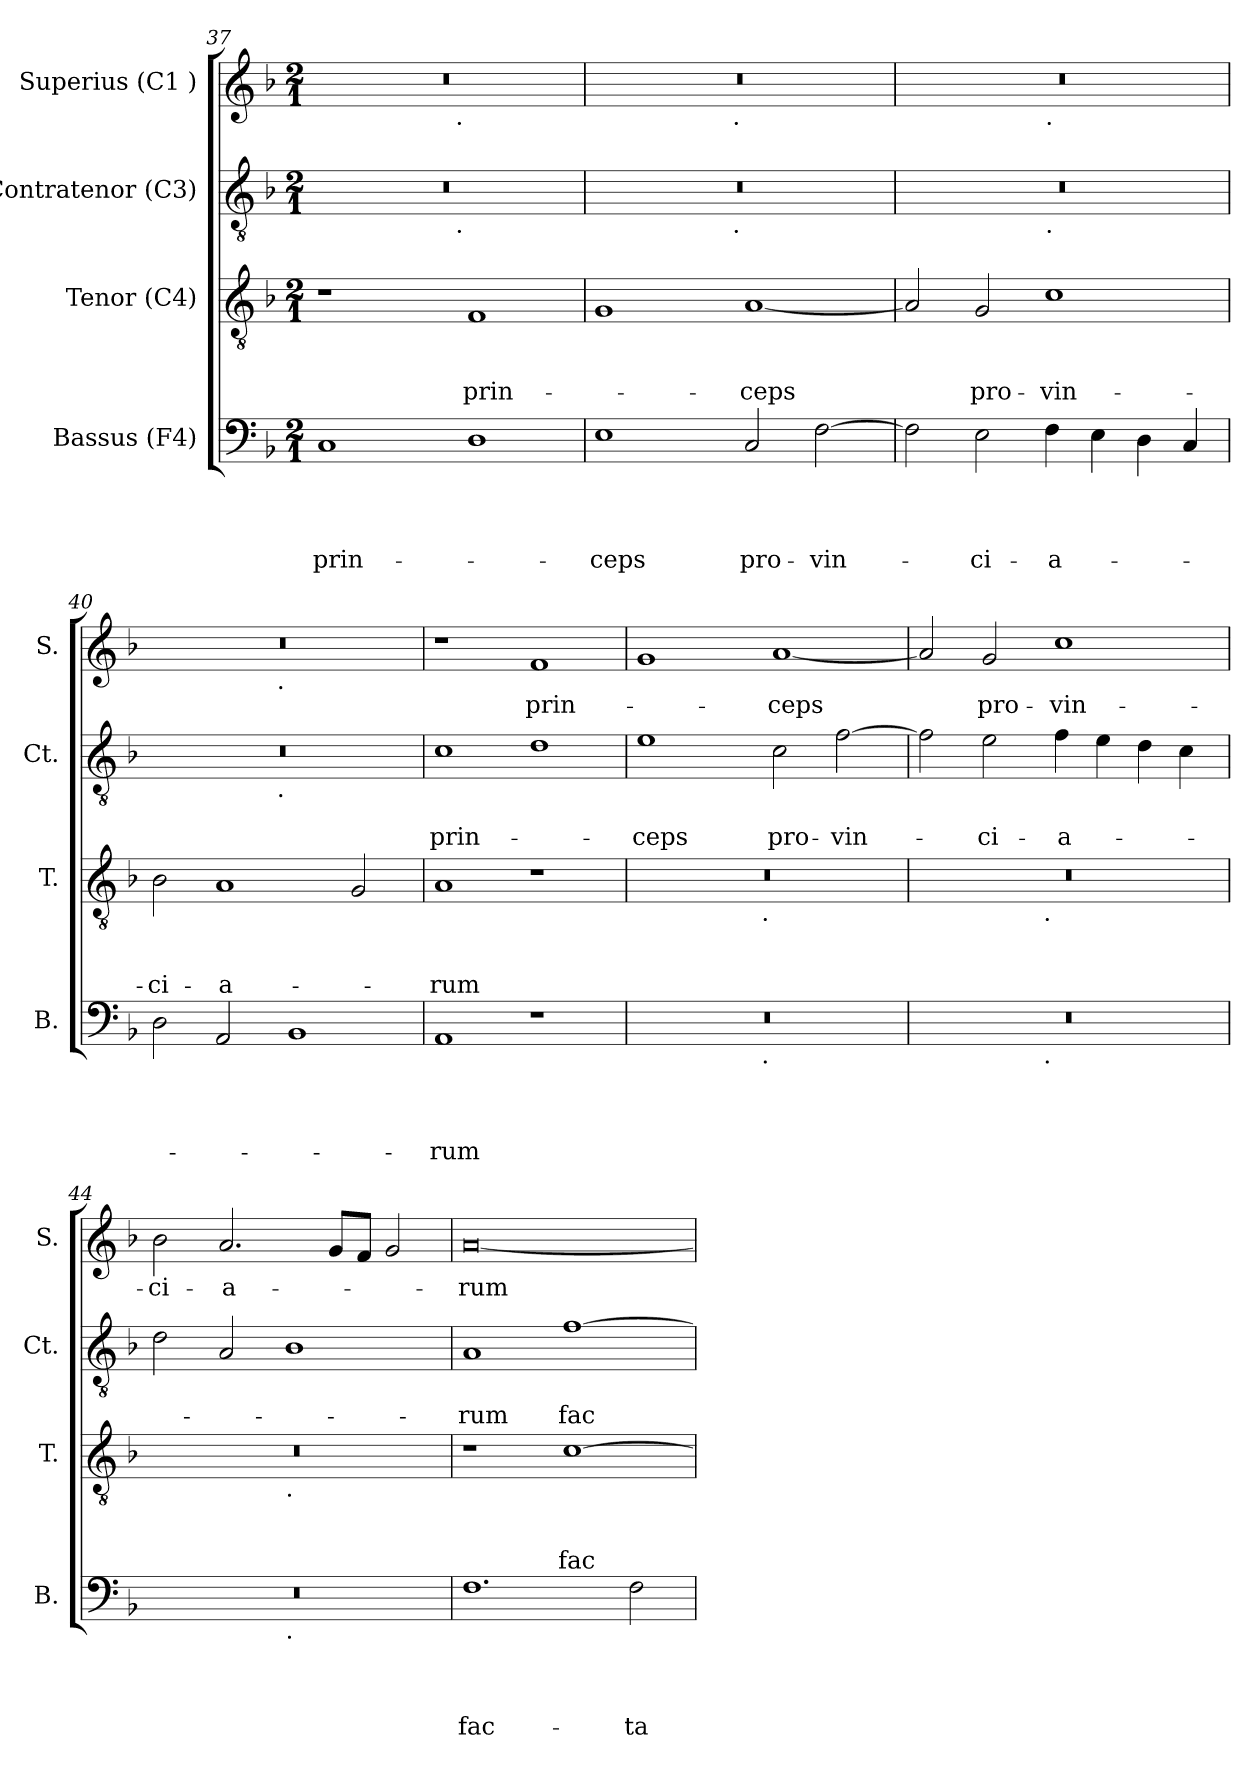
**kern	**text	**text	**text	**text	**kern	**text	**text	**text	**kern	**text	**text	**kern	**text
*part4	*part4	*part4	*part4	*part4	*part3	*part3	*part3	*part3	*part2	*part2	*part2	*part1	*part1
*staff4	*staff4	*staff4	*staff4	*staff4	*staff3	*staff3	*staff3	*staff3	*staff2	*staff2	*staff2	*staff1	*staff1
*I"Bassus (F4)	*	*	*	*	*I"Tenor (C4)	*	*	*	*I"Contratenor (C3)	*	*	*I"Superius (C1 )	*
*I'B.	*	*	*	*	*I'T.	*	*	*	*I'Ct.	*	*	*I'S.	*
*clefF4	*	*	*	*	*clefGv2	*	*	*	*clefGv2	*	*	*clefG2	*
*k[b-]	*	*	*	*	*k[b-]	*	*	*	*k[b-]	*	*	*k[b-]	*
*F:	*	*	*	*	*F:	*	*	*	*F:	*	*	*F:	*
*M2/1	*	*	*	*	*M2/1	*	*	*	*M2/1	*	*	*M2/1	*
=37	=37	=37	=37	=37	=37	=37	=37	=37	=37	=37	=37	=37	=37
!	!	!	!	!LO:LY:b	!	!	!	!	!	!	!	!	!
*	*	*	*	*	*	*	*	*	*^	*	*	*^	*
1C	.	.	.	prin-	1r	.	.	.	0r	2ryy	.	.	0r	2ryy	.
.	.	.	.	.	.	.	.	.	.	4...ryy	.	.	.	4...ryy	.
!	!	!	!	!	!	!	!	!	!	!	!	!	!	!LO:TX:b:t=.	!
!	!	!	!	!	!	!	!	!	!	!LO:TX:b:t=.	!	!	!	!	!
.	.	.	.	.	.	.	.	.	.	1ryy	.	.	.	1ryy	.
!	!	!	!	!	!	!	!	!LO:LY:b	!	!	!	!	!	!	!
1D	.	.	.	.	1F	.	.	prin-	.	.	.	.	.	.	.
.	.	.	.	.	.	.	.	.	.	32ryy	.	.	.	32ryy	.
=38	=38	=38	=38	=38	=38	=38	=38	=38	=38	=38	=38	=38	=38	=38	=38
!	!	!	!	!LO:LY:b	!	!	!	!	!	!	!	!	!	!	!
1E	.	.	.	-ceps	1G	.	.	.	0r	2ryy	.	.	0r	2ryy	.
.	.	.	.	.	.	.	.	.	.	4...ryy	.	.	.	4...ryy	.
!	!	!	!	!	!	!	!	!	!	!	!	!	!	!LO:TX:b:t=.	!
!	!	!	!	!	!	!	!	!	!	!LO:TX:b:t=.	!	!	!	!	!
.	.	.	.	.	.	.	.	.	.	1ryy	.	.	.	1ryy	.
!	!	!	!	!LO:LY:b	!	!	!	!LO:LY:b	!	!	!	!	!	!	!
2C/	.	.	.	pro-	[<1A	.	.	-ceps	.	.	.	.	.	.	.
!	!	!	!	!LO:LY:b	!	!	!	!	!	!	!	!	!	!	!
[<2F\	.	.	.	-vin-	.	.	.	.	.	.	.	.	.	.	.
.	.	.	.	.	.	.	.	.	.	32ryy	.	.	.	32ryy	.
!!LO:PB:g=z	!!
=39	=39	=39	=39	=39	=39	=39	=39	=39	=39	=39	=39	=39	=39	=39	=39
2F\]	.	.	.	.	2A/]	.	.	.	0r	1ryy	.	.	0r	1ryy	.
!	!	!	!	!LO:LY:b	!	!	!	!LO:LY:b	!	!	!	!	!	!	!
2E\	.	.	.	-ci-	2G/	.	.	pro-	.	.	.	.	.	.	.
!	!	!	!	!	!	!	!	!	!	!	!	!	!	!LO:TX:b:t=.	!
!	!	!	!	!	!	!	!	!	!	!LO:TX:b:t=.	!	!	!	!	!
!	!	!	!	!LO:LY:b	!	!	!	!LO:LY:b	!	!	!	!	!	!	!
4F\	.	.	.	-a-	1c	.	.	-vin-	.	1ryy	.	.	.	1ryy	.
4E\	.	.	.	.	.	.	.	.	.	.	.	.	.	.	.
4D\	.	.	.	.	.	.	.	.	.	.	.	.	.	.	.
4C/	.	.	.	.	.	.	.	.	.	.	.	.	.	.	.
=40	=40	=40	=40	=40	=40	=40	=40	=40	=40	=40	=40	=40	=40	=40	=40
!	!	!	!	!	!	!	!	!LO:LY:b	!	!	!	!	!	!	!
2D\	.	.	.	.	2B-\	.	.	-ci-	0r	2ryy	.	.	0r	2ryy	.
!	!	!	!	!	!	!	!	!LO:LY:b:rj	!	!	!	!	!	!	!
2AA/	.	.	.	.	1A	.	.	-a-	.	4...ryy	.	.	.	4...ryy	.
!	!	!	!	!	!	!	!	!	!	!	!	!	!	!LO:TX:b:t=.	!
!	!	!	!	!	!	!	!	!	!	!LO:TX:b:t=.	!	!	!	!	!
.	.	.	.	.	.	.	.	.	.	1ryy	.	.	.	1ryy	.
1BB-	.	.	.	.	.	.	.	.	.	.	.	.	.	.	.
.	.	.	.	.	2G/	.	.	.	.	.	.	.	.	.	.
.	.	.	.	.	.	.	.	.	.	32ryy	.	.	.	32ryy	.
=41	=41	=41	=41	=41	=41	=41	=41	=41	=41	=41	=41	=41	=41	=41	=41
!	!	!	!	!LO:LY:b	!	!	!	!LO:LY:b	!	!	!	!LO:LY:b	!	!	!
*	*	*	*	*	*	*	*	*	*v	*v	*	*	*	*	*
*	*	*	*	*	*	*	*	*	*	*	*	*v	*v	*
1AA	.	.	.	-rum	1A	.	.	-rum	1c	.	prin-	1r	.
!	!	!	!	!	!	!	!	!	!	!	!	!	!LO:LY:b
1r	.	.	.	.	1r	.	.	.	1d	.	.	1f	prin-
=42	=42	=42	=42	=42	=42	=42	=42	=42	=42	=42	=42	=42	=42
!	!	!	!	!	!	!	!	!	!	!	!LO:LY:b	!	!
*^	*	*	*	*	*^	*	*	*	*	*	*	*	*
0r	2ryy	.	.	.	.	0r	2ryy	.	.	.	1e	.	-ceps	1g	.
.	4...ryy	.	.	.	.	.	4...ryy	.	.	.	.	.	.	.	.
!	!	!	!	!	!	!	!LO:TX:b:t=.	!	!	!	!	!	!	!	!
!	!LO:TX:b:t=.	!	!	!	!	!	!	!	!	!	!	!	!	!	!
.	1ryy	.	.	.	.	.	1ryy	.	.	.	.	.	.	.	.
!	!	!	!	!	!	!	!	!	!	!	!	!	!LO:LY:b	!	!LO:LY:b
.	.	.	.	.	.	.	.	.	.	.	2c\	.	pro-	[<1a	-ceps
!	!	!	!	!	!	!	!	!	!	!	!	!	!LO:LY:b	!	!
.	.	.	.	.	.	.	.	.	.	.	[>2f\	.	-vin-	.	.
.	32ryy	.	.	.	.	.	32ryy	.	.	.	.	.	.	.	.
=43	=43	=43	=43	=43	=43	=43	=43	=43	=43	=43	=43	=43	=43	=43	=43
0r	2ryy	.	.	.	.	0r	2ryy	.	.	.	2f\]	.	.	2a/]	.
!	!	!	!	!	!	!	!	!	!	!	!	!	!LO:LY:b	!	!LO:LY:b
.	4...ryy	.	.	.	.	.	4...ryy	.	.	.	2e\	.	-ci-	2g/	pro-
!	!	!	!	!	!	!	!LO:TX:b:t=.	!	!	!	!	!	!	!	!
!	!LO:TX:b:t=.	!	!	!	!	!	!	!	!	!	!	!	!	!	!
.	1ryy	.	.	.	.	.	1ryy	.	.	.	.	.	.	.	.
!	!	!	!	!	!	!	!	!	!	!	!	!	!LO:LY:b	!	!LO:LY:b
.	.	.	.	.	.	.	.	.	.	.	4f\	.	-a-	1cc	-vin-
.	.	.	.	.	.	.	.	.	.	.	4e\	.	.	.	.
.	.	.	.	.	.	.	.	.	.	.	4d\	.	.	.	.
.	.	.	.	.	.	.	.	.	.	.	4c\	.	.	.	.
.	32ryy	.	.	.	.	.	32ryy	.	.	.	.	.	.	.	.
!!LO:LB:g=z
=44	=44	=44	=44	=44	=44	=44	=44	=44	=44	=44	=44	=44	=44	=44	=44
!	!	!	!	!	!	!	!	!	!	!	!	!	!	!	!LO:LY:b
0r	1ryy	.	.	.	.	0r	1ryy	.	.	.	2d\	.	.	2b-\	-ci-
!	!	!	!	!	!	!	!	!	!	!	!	!	!	!	!LO:LY:b
.	.	.	.	.	.	.	.	.	.	.	2A/	.	.	2.a/	-a-
!	!	!	!	!	!	!	!LO:TX:b:t=.	!	!	!	!	!	!	!	!
!	!LO:TX:b:t=.	!	!	!	!	!	!	!	!	!	!	!	!	!	!
.	1ryy	.	.	.	.	.	1ryy	.	.	.	1B-	.	.	.	.
.	.	.	.	.	.	.	.	.	.	.	.	.	.	8g/L	.
.	.	.	.	.	.	.	.	.	.	.	.	.	.	8f/J	.
.	.	.	.	.	.	.	.	.	.	.	.	.	.	2g/	.
=45	=45	=45	=45	=45	=45	=45	=45	=45	=45	=45	=45	=45	=45	=45	=45
!	!	!	!	!	!LO:LY:b	!	!	!	!	!	!	!	!LO:LY:b	!	!LO:LY:b
*v	*v	*	*	*	*	*	*	*	*	*	*	*	*	*	*
*	*	*	*	*	*v	*v	*	*	*	*	*	*	*	*
1.F	.	.	.	fac-	1r	.	.	.	1A	.	-rum	[<0a	-rum
!	!	!	!	!	!	!	!	!LO:LY:b	!	!	!LO:LY:b	!	!
.	.	.	.	.	[>1c	.	.	fac-	[>1f	.	fac-	.	.
!	!	!	!	!LO:LY:b	!	!	!	!	!	!	!	!	!
2F\	.	.	.	-ta	.	.	.	.	.	.	.	.	.
=	=	=	=	=	=	=	=	=	=	=	=	=	=
*-	*-	*-	*-	*-	*-	*-	*-	*-	*-	*-	*-	*-	*-
